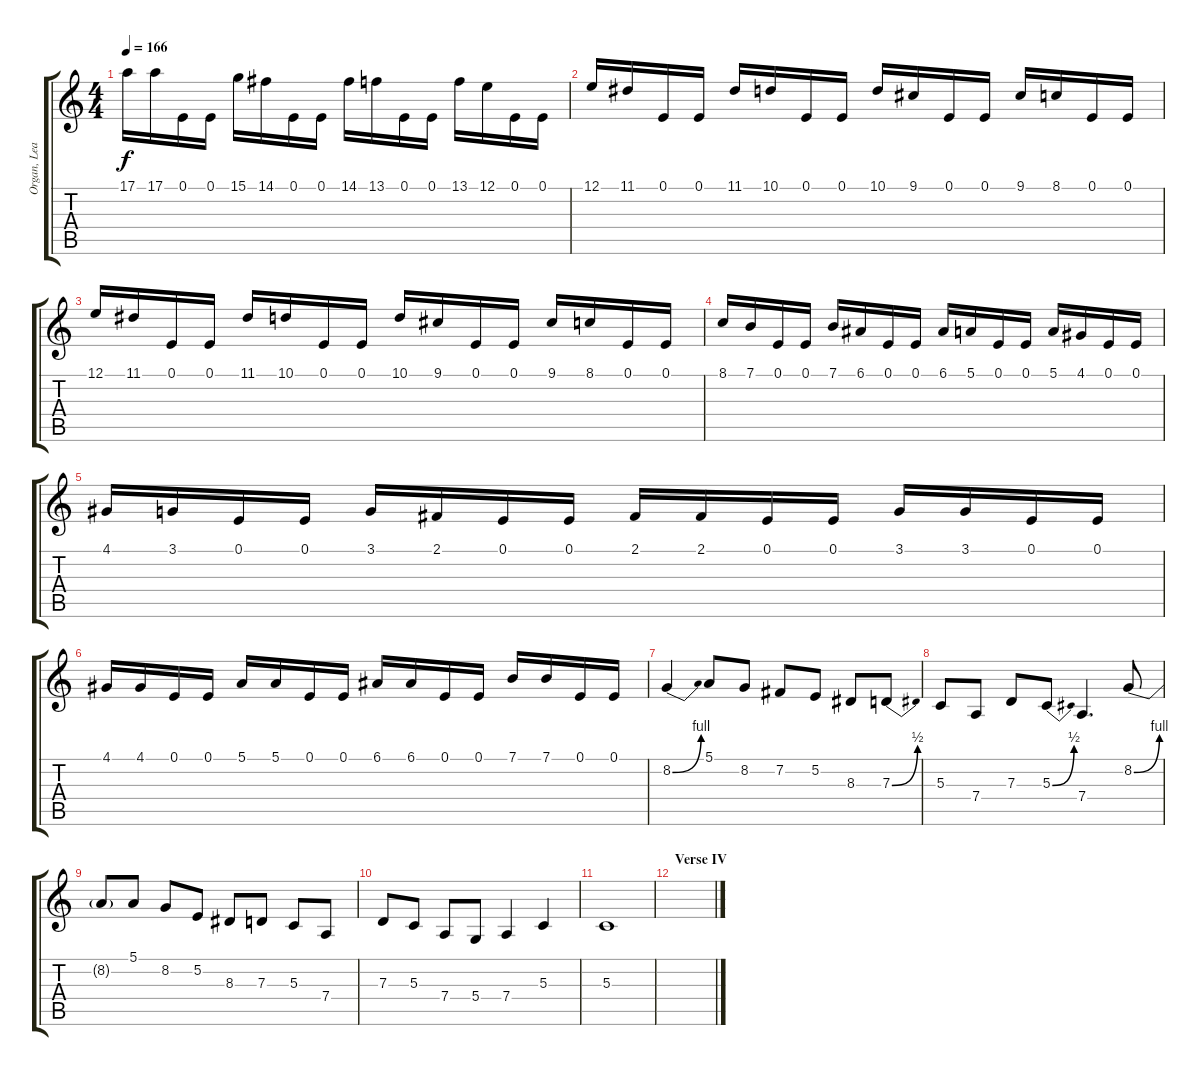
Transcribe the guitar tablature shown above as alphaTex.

\track ("Organ, Lead Guitar - Lord, Blackmore" "Organ, Lea") {instrument rockorgan}
\staff {score tabs}
\tuning (E4 B3 G3 D3 A2 E2) {hide}
\ts (4 4)
\tempo 166
\clef g2
\ks c
17.1.16{dy f} 17.1.16 0.1.16 0.1.16 15.1.16 14.1.16 0.1.16 0.1.16 14.1.16 13.1.16 0.1.16 0.1.16 13.1.16 12.1.16 0.1.16 0.1.16 |
12.1.16 11.1.16 0.1.16 0.1.16 11.1.16 10.1.16 0.1.16 0.1.16 10.1.16 9.1.16 0.1.16 0.1.16 9.1.16 8.1.16 0.1.16 0.1.16 |
12.1.16 11.1.16 0.1.16 0.1.16 11.1.16 10.1.16 0.1.16 0.1.16 10.1.16 9.1.16 0.1.16 0.1.16 9.1.16 8.1.16 0.1.16 0.1.16 |
8.1.16 7.1.16 0.1.16 0.1.16 7.1.16 6.1.16 0.1.16 0.1.16 6.1.16 5.1.16 0.1.16 0.1.16 5.1.16 4.1.16 0.1.16 0.1.16 |
4.1.16 3.1.16 0.1.16 0.1.16 3.1.16 2.1.16 0.1.16 0.1.16 2.1.16 2.1.16 0.1.16 0.1.16 3.1.16 3.1.16 0.1.16 0.1.16 |
4.1.16 4.1.16 0.1.16 0.1.16 5.1.16 5.1.16 0.1.16 0.1.16 6.1.16 6.1.16 0.1.16 0.1.16 7.1.16 7.1.16 0.1.16 0.1.16 |
8.2{be (bend 0 0 60 4)}.4 5.1.8 8.2.8 7.2.8 5.2.8 8.3.8 7.3{be (bend 0 0 60 2)}.8 |
5.3.8 7.4.8 7.3.8 5.3{be (bend 0 0 60 2)}.8 7.4.4{d} 8.2{be (bend 0 0 60 4)}.8 |
8.2{t}.8 5.1.8 8.2.8 5.2.8 8.3.8 7.3.8 5.3.8 7.4.8 |
7.3.8 5.3.8 7.4.8 5.4.8 7.4.4 5.3.4 |
5.3.1 |
\section ("" "Verse IV")
